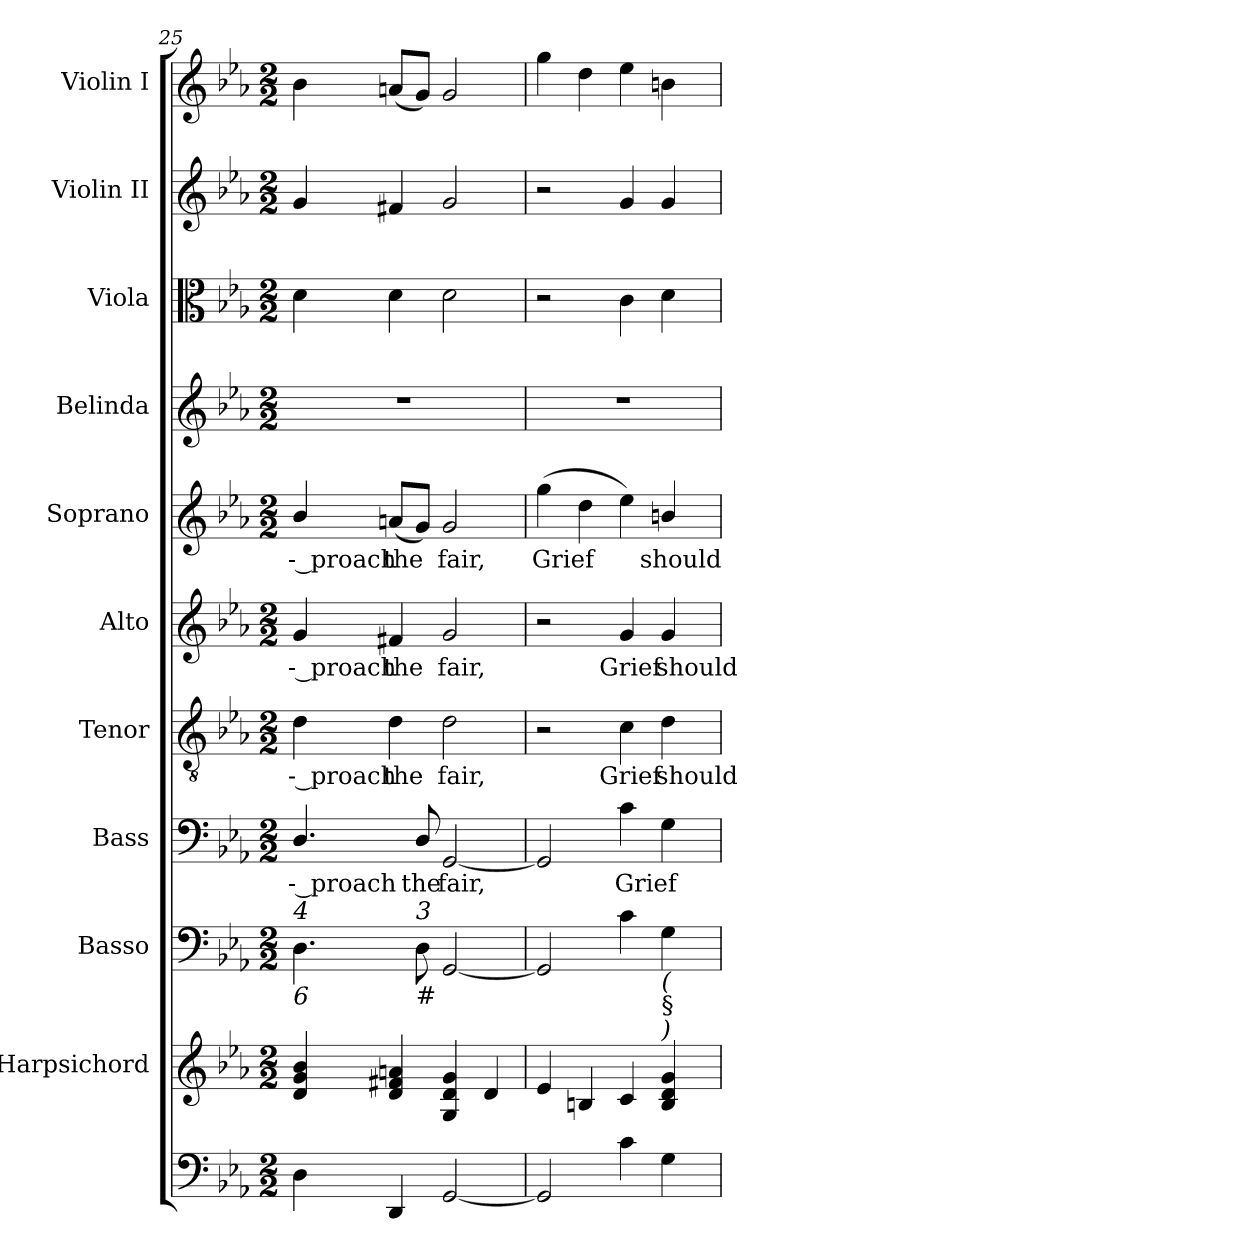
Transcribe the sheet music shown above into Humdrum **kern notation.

**kern	**kern	**kern	**kern	**text	**kern	**text	**kern	**text	**kern	**text	**kern	**kern	**kern	**kern
*part11	*part10	*part9	*part8	*part8	*part7	*part7	*part6	*part6	*part5	*part5	*part4	*part3	*part2	*part1
*staff11	*staff10	*staff9	*staff8	*staff8	*staff7	*staff7	*staff6	*staff6	*staff5	*staff5	*staff4	*staff3	*staff2	*staff1
*	*I"Harpsichord	*I"Basso	*I"Bass	*	*I"Tenor	*	*I"Alto	*	*I"Soprano	*	*I"Belinda	*I"Viola	*I"Violin II	*I"Violin I
*	*	*	*I'B.	*	*I'T.	*	*I'A.	*	*I'S.	*	*I'Belinda	*I'Vla.	*I'Vln. II	*I'Vln. I
!!LO:PB:g=z
*clefF4	*clefG2	*clefF4	*clefF4	*	*clefGv2	*	*clefG2	*	*clefG2	*	*clefG2	*clefC3	*clefG2	*clefG2
*	*	*	*	*	*ITrd7c12	*	*	*	*	*	*	*	*	*
*k[b-e-a-]	*k[b-e-a-]	*k[b-e-a-]	*k[b-e-a-]	*	*k[b-e-a-]	*	*k[b-e-a-]	*	*k[b-e-a-]	*	*k[b-e-a-]	*k[b-e-a-]	*k[b-e-a-]	*k[b-e-a-]
*E-:	*E-:	*E-:	*E-:	*	*E-:	*	*E-:	*	*E-:	*	*E-:	*E-:	*E-:	*E-:
*M2/2	*M2/2	*M2/2	*M2/2	*	*M2/2	*	*M2/2	*	*M2/2	*	*M2/2	*M2/2	*M2/2	*M2/2
=25	=25	=25	=25	=25	=25	=25	=25	=25	=25	=25	=25	=25	=25	=25
!	!	!	!	!LO:LY:b:color=#000000	!	!	!	!	!	!	!	!	!	!
!	!	!	!	!	!	!LO:LY:b:color=#000000	!	!	!	!	!	!	!	!
!	!	!	!	!	!	!	!	!LO:LY:b:color=#000000	!	!	!	!	!	!
!	!	!LO:TX:b:i:t=6	!	!	!	!	!	!	!	!	!	!	!	!
!	!	!LO:TX:i:t=4	!	!	!	!	!	!	!	!	!	!	!	!
!	!	!	!	!	!	!	!	!	!	!LO:LY:b:color=#000000	!	!	!	!
4Di\	4di/ 4gi 4b-i	4.Di\	4.Di/	-- proach	4Di\	-- proach	4gi/	-- proach	4b-i/	-- proach	1r	4di\	4gi/	4b-i\
!	!	!	!	!	!	!LO:LY:b:color=#000000	!	!	!	!	!	!	!	!
!	!	!	!	!	!	!	!	!LO:LY:b:color=#000000	!	!	!	!	!	!
!	!	!	!	!	!	!	!	!	!	!LO:LY:b:color=#000000	!	!	!	!
4DDi/	4di/ 4f#Xi 4ani	.	.	.	4Di\	the	4f#Xi/	the	(8ani/L	the	.	4di\	4f#Xi/	(8ani/L
!	!	!LO:TX:b:t=#	!	!	!	!	!	!	!	!	!	!	!	!
!	!	!LO:TX:i:t=3	!	!	!	!	!	!	!	!	!	!	!	!
!	!	!	!	!LO:LY:b:color=#000000	!	!	!	!	!	!	!	!	!	!
.	.	8Di\	8Di/	the	.	.	.	.	8gi/J)	.	.	.	.	8gi/J)
!	!	!	!	!LO:LY:b:color=#000000	!	!	!	!	!	!	!	!	!	!
!	!	!	!	!	!	!LO:LY:b:color=#000000	!	!	!	!	!	!	!	!
!	!	!	!	!	!	!	!	!LO:LY:b:color=#000000	!	!	!	!	!	!
!	!	!	!	!	!	!	!	!	!	!LO:LY:b:color=#000000	!	!	!	!
[2GGi/	4Gi/ 4di 4gi	[2GGi/	[2GGi/	fair,	2Di\	fair,	2gi/	fair,	2gi/	fair,	.	2di\	2gi/	2gi/
.	4di/	.	.	.	.	.	.	.	.	.	.	.	.	.
=26	=26	=26	=26	=26	=26	=26	=26	=26	=26	=26	=26	=26	=26	=26
!	!	!	!	!	!	!	!	!	!	!LO:LY:b:color=#000000	!	!	!	!
2GGi/]	4e-i/	2GGi/]	2GGi/]	.	2r	.	2r	.	(4ggi\	Grief	1r	2r	2r	4ggi\
.	4Bni/	.	.	.	.	.	.	.	4ddi\	.	.	.	.	4ddi\
!	!	!	!	!LO:LY:b:color=#000000	!	!	!	!	!	!	!	!	!	!
!	!	!	!	!	!	!LO:LY:b:color=#000000	!	!	!	!	!	!	!	!
!	!	!	!	!	!	!	!	!LO:LY:b:color=#000000	!	!	!	!	!	!
4ci\	4ci/	4ci\	4ci\	Grief	4Ci\	Grief	4gi/	Grief	4ee-i\)	.	.	4ci\	4gi/	4ee-i\
!	!	!	!	!	!	!LO:LY:b:color=#000000	!	!	!	!	!	!	!	!
!	!	!	!	!	!	!	!	!LO:LY:b:color=#000000	!	!	!	!	!	!
!	!	!LO:TX:b:i:t=(	!	!	!	!	!	!	!	!	!	!	!	!
!	!	!LO:TX:b:t=§	!	!	!	!	!	!	!	!	!	!	!	!
!	!	!LO:TX:b:i:t=)	!	!	!	!	!	!	!	!	!	!	!	!
!	!	!	!	!	!	!	!	!	!	!LO:LY:b:color=#000000	!	!	!	!
4Gi\	4Bi/ 4di 4gi	4Gi\	4Gi\	.	4Di\	should	4gi/	should	4bni/	should	.	4di\	4gi/	4bni\
=	=	=	=	=	=	=	=	=	=	=	=	=	=	=
*-	*-	*-	*-	*-	*-	*-	*-	*-	*-	*-	*-	*-	*-	*-
